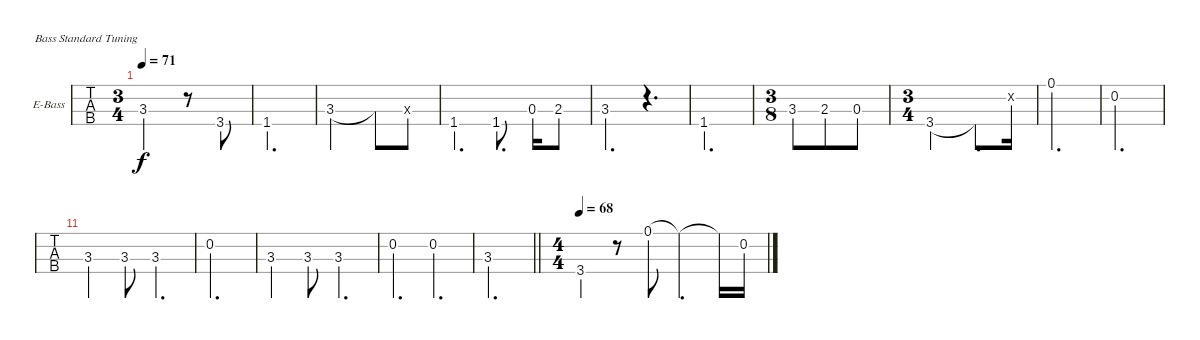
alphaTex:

\bracketExtendMode nobrackets
\firstSystemTrackNameOrientation horizontal
\otherSystemsTrackNameOrientation horizontal
\defaultBarNumberDisplay FirstOfSystem
\track ("Bass" "E-Bass") {instrument electricbassfinger}
\staff {tabs}
\tuning (G2 D2 A1 E1)
\ts (3 4)
\tempo 71
\clef f4
\ks c
3.3.2{dy f} r.8 3.4.8 |
1.4.2{d} |
3.3.2 3.3{t}.8 3.3{x}.8 |
1.4.4{d} 1.4.8{d} 0.3.16 2.3{st}.8 |
3.3.4{d} r.4{d} |
1.4.2{d} |
\ts (3 8)
3.3{st}.8 2.3{st}.8 0.3{st}.8 |
\ts (3 4)
3.4.2 3.4{t}.8{d} 0.2{x}.16 |
0.1.2{d} |
0.2.2{d} |
3.3.4 3.3{st}.8 3.3.4{d} |
0.2.2{d} |
3.3.4 3.3{st}.8 3.3.4{d} |
0.2.4{d} 0.2.4{d} |
\barLineRight lightlight
3.3.2{d} |
\ts (4 4)
\tempo 68
3.4.4 r.8 0.1.8 0.1{t}.4{d} 0.1{t}.16 0.2.16
